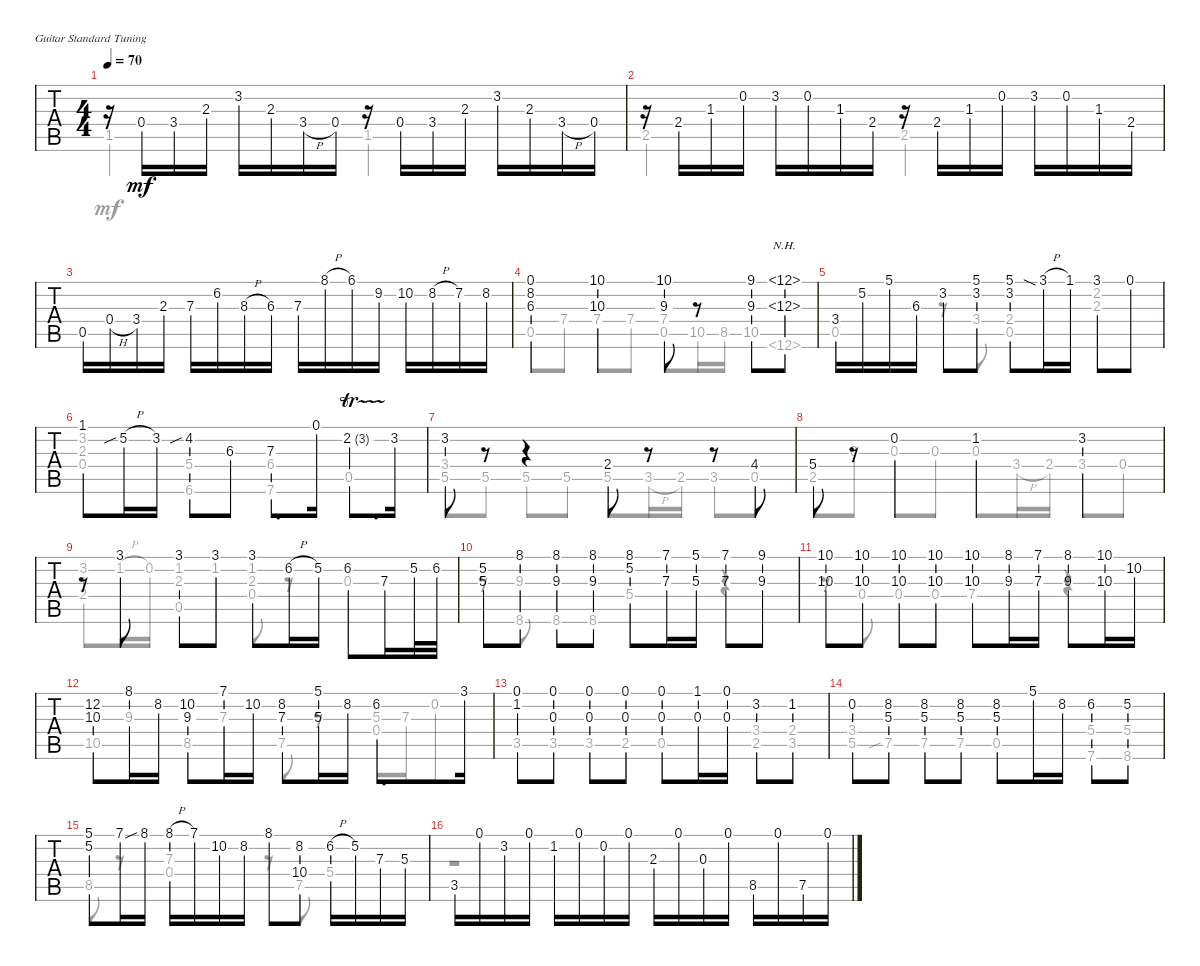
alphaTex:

\bracketExtendMode groupsimilarinstruments
\singleTrackTrackNamePolicy hidden
\multiTrackTrackNamePolicy hidden
\firstSystemTrackNameOrientation horizontal
\otherSystemsTrackNameOrientation horizontal
\track ("Untitled" "Untitled") {instrument acousticguitarnylon}
\staff {tabs}
\tuning (E4 B3 G3 D3 A2 E2)
\voice
\ts (4 4)
\tempo 70
\clef g2
\scale
0.5
\ks c
r.16{dy mf} 0.4.16 3.4.16 2.3.16 3.2.16 2.3.16 3.4{h}.16 0.4.16 r.16 0.4.16 3.4.16 2.3.16 3.2.16 2.3.16 3.4{h}.16 0.4.16 |
\scale
0.5 r.16 2.4.16 1.3.16 0.2.16 3.2.16 0.2.16 1.3.16 2.4.16 r.16 2.4.16 1.3.16 0.2.16 3.2.16 0.2.16 1.3.16 2.4.16 |
\scale
0.486301 0.5.16 0.4{h}.16 3.4.16 2.3.16 7.3.16 6.2.16 8.3{h}.16 6.3.16 7.3.16 8.1{h}.16 6.1.16 9.2.16 10.2.16 8.2{h}.16 7.2.16 8.2.16 |
\scale
0.513699 (8.2 0.1 6.3).4 (10.1 10.3).4 (10.1 9.3).8 r.8 (9.1 9.3).8 (12.1{nh} 12.3{nh}).8 |
\scale
0.5 3.4.16 5.2.16 5.1.16 6.3.16 3.2.8 (5.1 3.2).8 (5.1 3.2).8 3.1{sia h}.16 1.1.16 3.1.8 0.1.8 |
\scale
0.5 1.1.8 5.2{sib h}.16 3.2.16 4.2{sib}.8 6.3.8 7.3.8{d} 0.1.16 2.2{tr (3 16)}.8{d} 3.2.16 |
\scale
0.5 3.2.8 r.8 r.4 2.4.8 r.8 r.8 4.4.8 |
\scale
0.5 5.4.8 r.8 0.2.4 1.2.4 3.2.4 |
\scale
0.613402 r.8 3.1.8 3.1.8 3.1.8 3.1.8 6.2{h}.16 5.2.16 6.2.8 7.3.16 5.2.32 6.2.32 |
\scale
0.386598 (5.2 5.3).8 8.1.8 (8.1 9.3).8 (8.1 9.3).8 (8.1 5.2).8 (7.1 7.3).16 (5.1 5.3).16 (7.1 7.3).8 (9.1 9.3).8 |
\scale
0.5 (10.1 10.3).8 (10.1 10.3).8 (10.1 10.3).8 (10.1 10.3).8 (10.1 10.3).8 (8.1 9.3).16 (7.1 7.3).16 (8.1 9.3).8 (10.1 10.3).16 10.2.16 |
\scale
0.5 (12.2 10.3).8 8.1.16 8.2.16 (10.2 9.3).8 7.1.16 10.2.16 (8.2 7.3).8 (5.1 5.3).16 8.2.16 6.2.8{d} 3.1.16 |
\scale
0.5 (0.1 1.2).8 (0.1 0.3).8 (0.1 0.3).8 (0.1 0.3).8 (0.1 0.3).8 (1.1 0.3).16 (0.1 0.3).16 3.2.8 1.2.8 |
\scale
0.5 0.2.8 (8.2 5.3).8 (8.2 5.3).8 (8.2 5.3).8 (8.2 5.3).8 5.1.16 8.2.16 6.2.8 5.2.8 |
\scale
0.5 (5.1 5.2).8 7.1.16 8.1{sib}.16 8.1{h}.16 7.1.16 10.2.16 8.2.16 8.1.8 (8.2 10.4).8 6.2{h}.16 5.2.16 7.3.16 5.3.16 |
\scale
0.5 3.5.16 0.1.16 3.2.16 0.1.16 1.2.16 0.1.16 0.2.16 0.1.16 2.3.16 0.1.16 0.3.16 0.1.16 8.5.16 0.1.16 7.5.16 0.1.16
\voice
\clef g2
\ottava regular
\simile none
\scale
0.5
\ks c
1.5.2{dy mf} 1.5.2 |
\scale
0.5 2.5.2 2.5.2 |
\scale
0.486301 |
\scale
0.513699 0.5.8 7.4.8 7.4.8 7.4.8 (7.4 0.5).8 10.5.16 8.5.16 10.5.8 12.6{nh}.8 |
\scale
0.5 0.5.4 r.8 3.4.8 (2.4 0.5).4 (2.2 2.3).4 |
\scale
0.5 (3.2 2.3 0.4).4 (5.4 6.6).4 (6.4 7.6).4 0.5.4 |
\scale
0.5 (3.4 5.5).8 5.5.8 5.5.8 5.5.8 5.5.8 3.5{h}.16 2.5.16 3.5.8 0.5.8 |
\scale
0.5 2.5.8 0.3.8 0.3.8 0.3.8 0.3.8 3.4{h}.16 2.4.16 3.4.8 0.4.8 |
\scale
0.613402 (3.2 2.4).8 1.2{h}.16 0.2.16 (1.2 2.3 0.5).8 1.2.8 (1.2 2.3 0.4).8 r.8 0.3.4 |
\scale
0.386598 r.8 (9.3 8.6).8 8.6.8 8.6.8 5.4.4 r.4 |
\scale
0.5 r.8 0.4.8 0.4.8 0.4.8 7.4.4 r.4 |
\scale
0.5 10.5.8 9.3.8 8.5.8 7.3.8 7.5.8 r.8 (5.3 0.4).16 7.3.16 0.2.8 |
\scale
0.5 3.5.8 3.5.8 3.5.8 2.5.8 0.5.4 (3.4 2.5).8 (2.4 3.5).8 |
\scale
0.5 (3.4 5.5).8 7.5{sib}.8 7.5.8 7.5.8 0.5.4 (5.4 7.6).8 (5.4 8.6).8 |
\scale
0.5 8.5.8 r.8 (7.3 0.4).4 r.8 7.5.8 5.4.4 |
\scale
0.5 r.1
